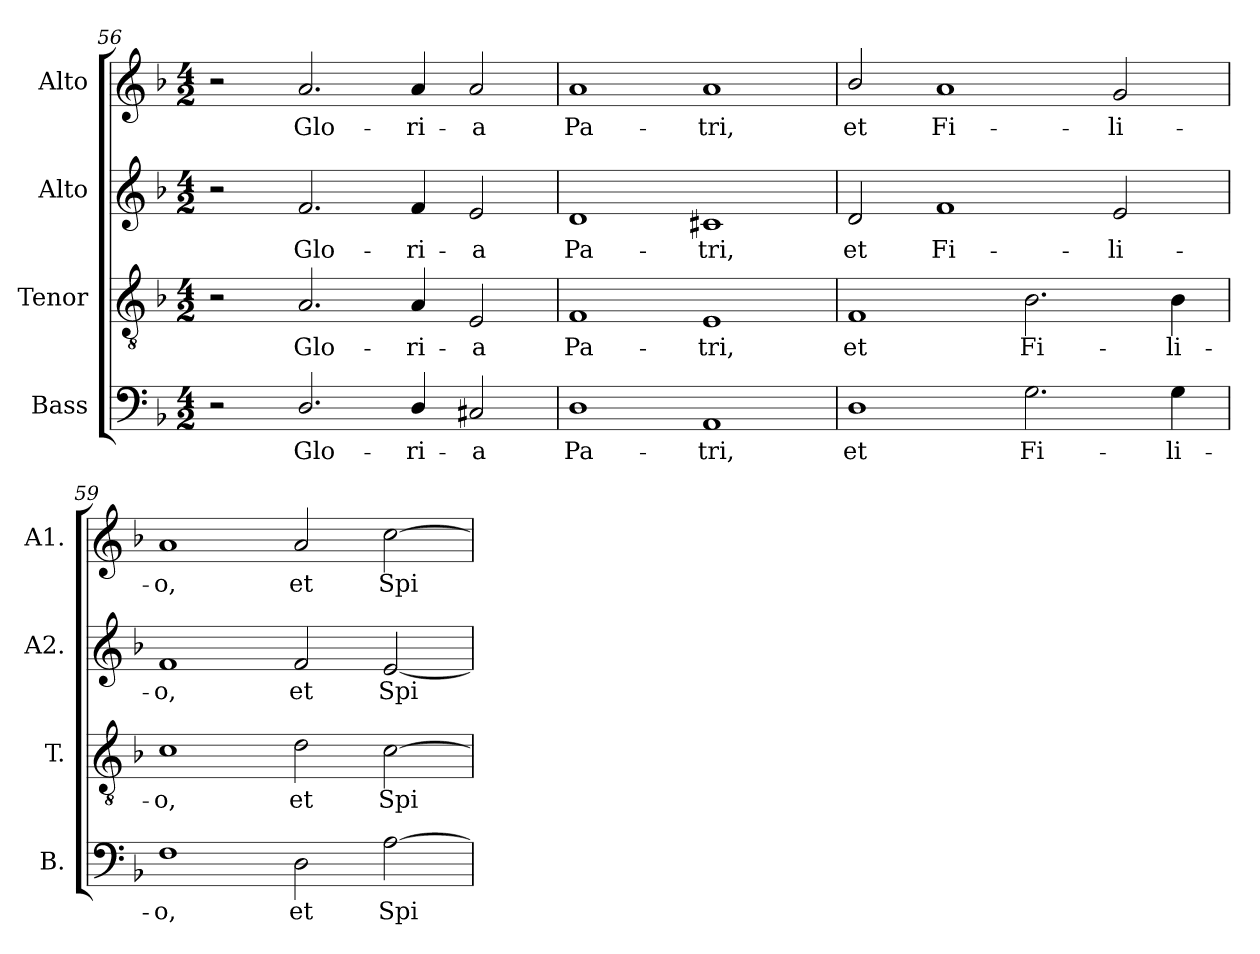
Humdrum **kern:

**kern	**text	**kern	**text	**kern	**text	**kern	**text
*part4	*part4	*part3	*part3	*part2	*part2	*part1	*part1
*staff4	*staff4	*staff3	*staff3	*staff2	*staff2	*staff1	*staff1
*I"Bass	*	*I"Tenor	*	*I"Alto	*	*I"Alto	*
*I'B.	*	*I'T.	*	*I'A2.	*	*I'A1.	*
!!LO:LB:g=z
*clefF4	*	*clefGv2	*	*clefG2	*	*clefG2	*
*	*	*ITrd7c12	*	*	*	*	*
*k[b-]	*	*k[b-]	*	*k[b-]	*	*k[b-]	*
*F:	*	*F:	*	*F:	*	*F:	*
*M4/2	*	*M4/2	*	*M4/2	*	*M4/2	*
=56	=56	=56	=56	=56	=56	=56	=56
2r	.	2r	.	2r	.	2r	.
!	!LO:LY:b:color=#000000	!	!	!	!	!	!
!	!	!	!LO:LY:b:color=#000000	!	!	!	!
!	!	!	!	!	!LO:LY:b:color=#000000	!	!
!	!	!	!	!	!	!	!LO:LY:b:color=#000000
2.Di/	Glo-	2.AAi/	Glo-	2.fi/	Glo-	2.ai/	Glo-
!	!LO:LY:b:color=#000000	!	!	!	!	!	!
!	!	!	!LO:LY:b:color=#000000	!	!	!	!
!	!	!	!	!	!LO:LY:b:color=#000000	!	!
!	!	!	!	!	!	!	!LO:LY:b:color=#000000
4Di/	-ri-	4AAi/	-ri-	4fi/	-ri-	4ai/	-ri-
!	!LO:LY:b:color=#000000	!	!	!	!	!	!
!	!	!	!LO:LY:b:color=#000000	!	!	!	!
!	!	!	!	!	!LO:LY:b:color=#000000	!	!
!	!	!	!	!	!	!	!LO:LY:b:color=#000000
2C#Xi/	-a	2EEi/	-a	2ei/	-a	2ai/	-a
=57	=57	=57	=57	=57	=57	=57	=57
!	!LO:LY:b:color=#000000	!	!	!	!	!	!
!	!	!	!LO:LY:b:color=#000000	!	!	!	!
!	!	!	!	!	!LO:LY:b:color=#000000	!	!
!	!	!	!	!	!	!	!LO:LY:b:color=#000000
1Di	Pa-	1FFi	Pa-	1di	Pa-	1ai	Pa-
!	!LO:LY:b:color=#000000	!	!	!	!	!	!
!	!	!	!LO:LY:b:color=#000000	!	!	!	!
!	!	!	!	!	!LO:LY:b:color=#000000	!	!
!	!	!	!	!	!	!	!LO:LY:b:color=#000000
1AAi	-tri,	1EEi	-tri,	1c#Xi	-tri,	1ai	-tri,
=58	=58	=58	=58	=58	=58	=58	=58
!	!LO:LY:b:color=#000000	!	!	!	!	!	!
!	!	!	!LO:LY:b:color=#000000	!	!	!	!
!	!	!	!	!	!LO:LY:b:color=#000000	!	!
!	!	!	!	!	!	!	!LO:LY:b:color=#000000
1Di	et	1FFi	et	2di/	et	2b-i/	et
!	!	!	!	!	!LO:LY:b:color=#000000	!	!
!	!	!	!	!	!	!	!LO:LY:b:color=#000000
.	.	.	.	1fi	Fi-	1ai	Fi-
!	!LO:LY:b:color=#000000	!	!	!	!	!	!
!	!	!	!LO:LY:b:color=#000000	!	!	!	!
2.Gi\	Fi-	2.BB-i\	Fi-	.	.	.	.
!	!	!	!	!	!LO:LY:b:color=#000000	!	!
!	!	!	!	!	!	!	!LO:LY:b:color=#000000
.	.	.	.	2ei/	-li-	2gi/	-li-
!	!LO:LY:b:color=#000000	!	!	!	!	!	!
!	!	!	!LO:LY:b:color=#000000	!	!	!	!
4Gi\	-li-	4BB-i\	-li-	.	.	.	.
=59	=59	=59	=59	=59	=59	=59	=59
!	!LO:LY:b:color=#000000	!	!	!	!	!	!
!	!	!	!LO:LY:b:color=#000000	!	!	!	!
!	!	!	!	!	!LO:LY:b:color=#000000	!	!
!	!	!	!	!	!	!	!LO:LY:b:color=#000000
1Fi	-o,	1Ci	-o,	1fi	-o,	1ai	-o,
!	!LO:LY:b:color=#000000	!	!	!	!	!	!
!	!	!	!LO:LY:b:color=#000000	!	!	!	!
!	!	!	!	!	!LO:LY:b:color=#000000	!	!
!	!	!	!	!	!	!	!LO:LY:b:color=#000000
2Di\	et	2Di\	et	2fi/	et	2ai/	et
!	!LO:LY:b:color=#000000	!	!	!	!	!	!
!	!	!	!LO:LY:b:color=#000000	!	!	!	!
!	!	!	!	!	!LO:LY:b:color=#000000	!	!
!	!	!	!	!	!	!	!LO:LY:b:color=#000000
[2Ai\	Spi-	[2Ci\	Spi-	[2ei/	Spi-	[2cci\	Spi-
=	=	=	=	=	=	=	=
*-	*-	*-	*-	*-	*-	*-	*-
